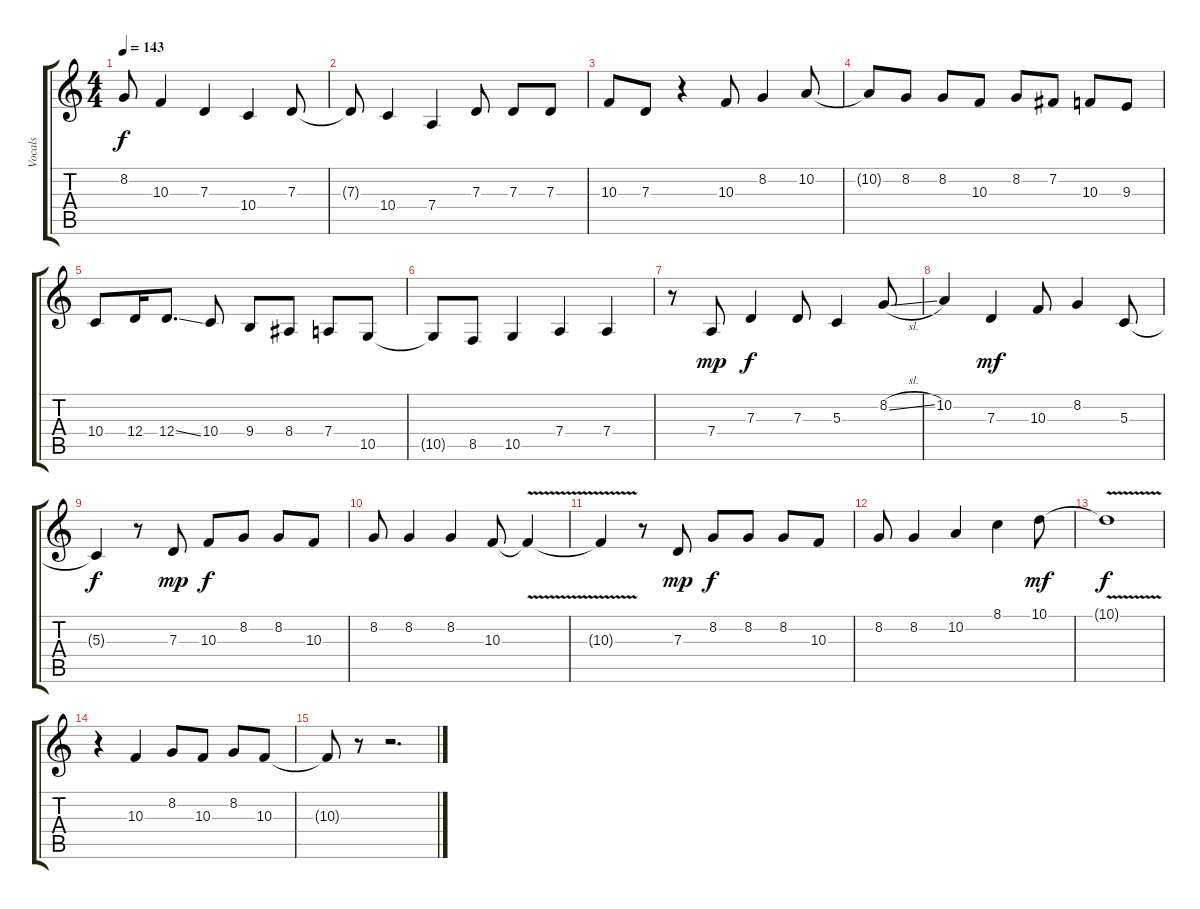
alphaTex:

\track ("Vocals" "Vocals") {instrument flute}
\staff {score tabs}
\tuning (E4 B3 G3 D3 A2 E2) {hide}
\ts (4 4)
\tempo 143
\clef g2
\ks c
8.2.8{dy f} 10.3.4 7.3.4 10.4.4 7.3.8 |
7.3{t}.8 10.4.4 7.4.4 7.3.8 7.3.8 7.3.8 |
10.3.8 7.3.8 r.4 10.3.8 8.2.4 10.2.8 |
10.2{t}.8 8.2.8 8.2.8 10.3.8 8.2.8 7.2.8 10.3.8 9.3.8 |
10.4.8 12.4.16 12.4{ss}.8{d} 10.4.8 9.4.8 8.4.8 7.4.8 10.5.8 |
10.5{t}.8 8.5.8 10.5.4 7.4.4 7.4.4 |
r.8 7.4.8{dy mp} 7.3.4{dy f} 7.3.8 5.3.4 8.2{sl}.8 |
10.2.4 7.3.4{dy mf} 10.3.8 8.2.4 5.3.8 |
5.3{t}.4{dy f} r.8 7.3.8{dy mp} 10.3.8{dy f} 8.2.8 8.2.8 10.3.8 |
8.2.8 8.2.4 8.2.4 10.3.8 10.3{v t}.4 |
10.3{v t}.4 r.8 7.3.8{dy mp} 8.2.8{dy f} 8.2.8 8.2.8 10.3.8 |
8.2.8 8.2.4 10.2.4 8.1.4 10.1.8{dy mf} |
10.1{v t}.1{dy f} |
r.4 10.3.4 8.2.8 10.3.8 8.2.8 10.3.8 |
10.3{t}.8 r.8 r.2{d}
